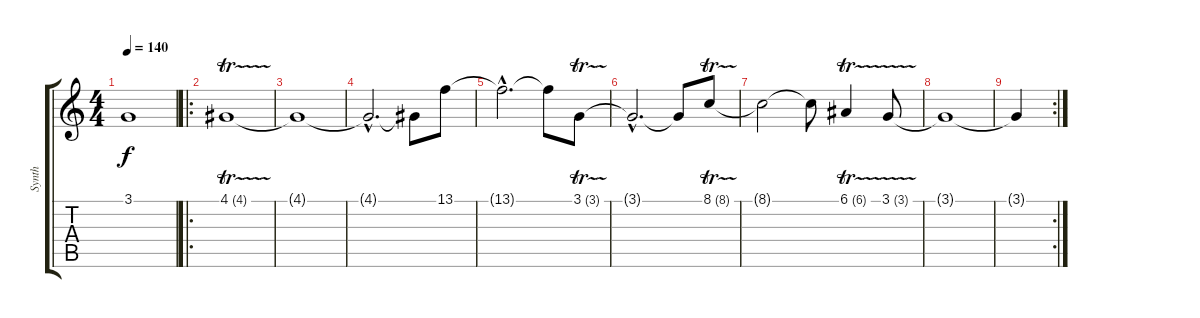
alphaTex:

\track ("Synth" "Synth") {instrument synthstrings1}
\staff {score tabs}
\tuning (E4 B3 G3 D3 A2 E2) {hide}
\ts (4 4)
\tempo 140
\clef g2
\ks c
3.1{t}.1{dy f} |
\ro
4.1{tr (4 16)}.1 |
4.1{t}.1 |
4.1{hac t}.2{d} 4.1{t}.8 13.1.8 |
13.1{hac t}.2{d} 13.1{t}.8 3.1{tr (3 16)}.8 |
3.1{hac t}.2{d} 3.1{t}.8 8.1{tr (8 16)}.8 |
8.1{t}.2 8.1{t}.8 6.1{tr (6 16)}.4 3.1{tr (3 16)}.8 |
3.1{t}.1 |
\rc 2
3.1{t}.4
